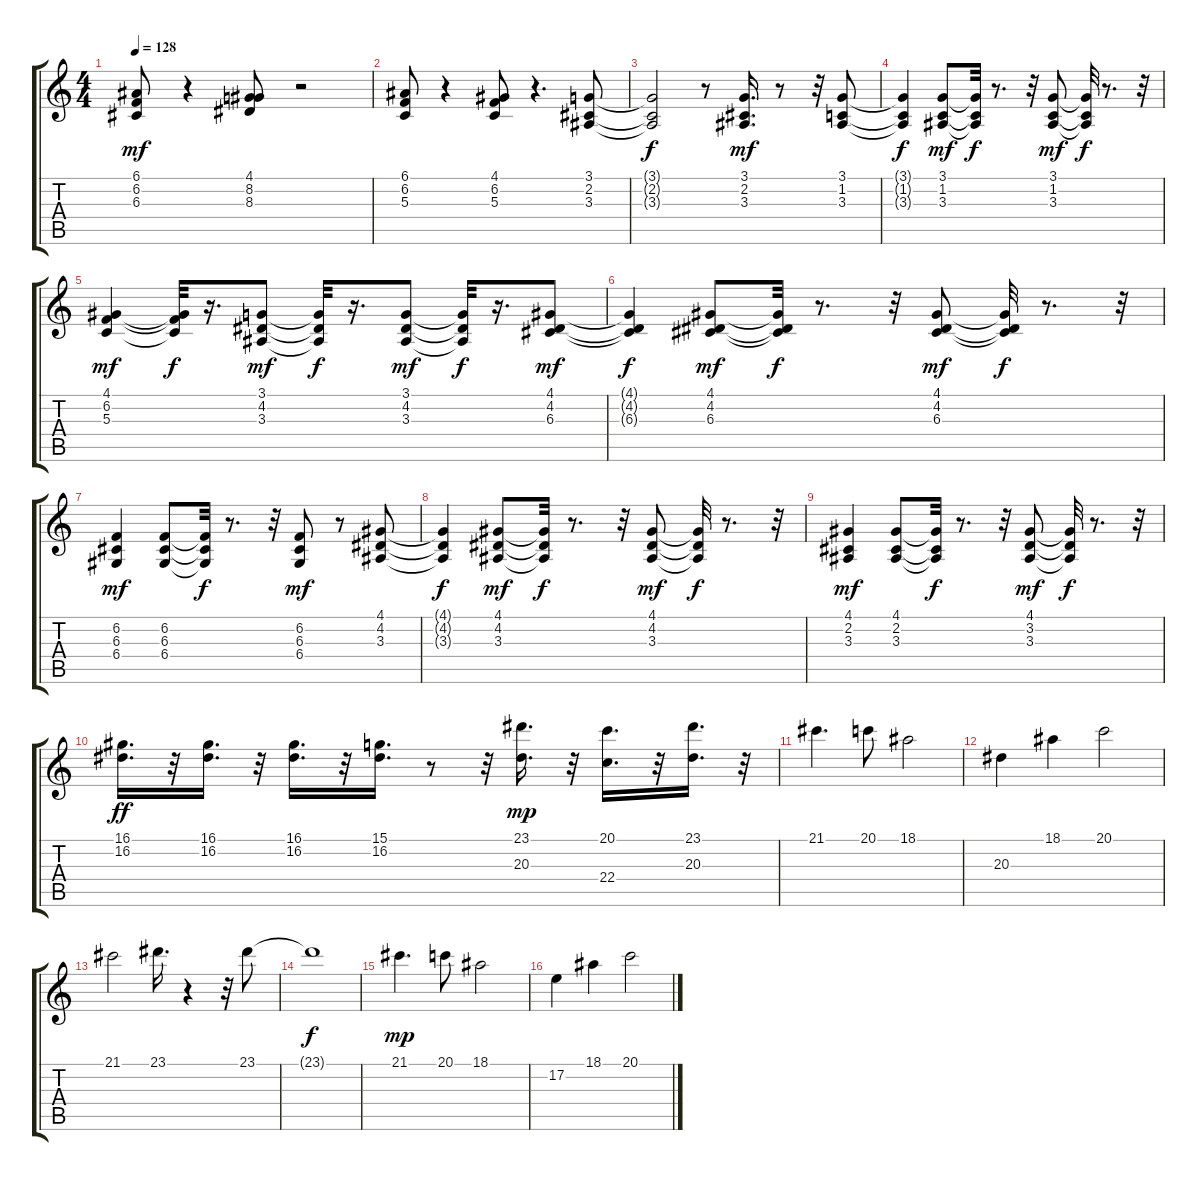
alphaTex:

\track "" {instrument synthstrings1}
\staff {score tabs}
\tuning (E4 B3 G3 D3 A2 E2) {hide}
\ts (4 4)
\tempo 128
\clef g2
\ks c
(6.1 6.2 6.3).8{dy mf} r.4 (4.1 8.2 8.3).8 r.2 |
(6.1 6.2 5.3).8 r.4 (4.1 6.2 5.3).8 r.4{d} (3.1 2.2 3.3).8 |
(3.1{t} 2.2{t} 3.3{t}).2{dy f} r.8 (3.1 2.2 3.3).16{d dy mf} r.8 r.32 (3.1 1.2 3.3).8 |
(3.1{t} 1.2{t} 3.3{t}).4{dy f} (3.1 1.2 3.3).8{dy mf} (3.1{t} 1.2{t} 3.3{t}).32{dy f} r.8{d} r.32 (3.1 1.2 3.3).8{dy mf} (3.1{t} 1.2{t} 3.3{t}).32{dy f} r.8{d} r.32 |
(4.1 6.2 5.3).4{dy mf} (4.1{t} 6.2{t} 5.3{t}).32{dy f} r.16{d} (3.1 4.2 3.3).8{dy mf} (3.1{t} 4.2{t} 3.3{t}).32{dy f} r.16{d} (3.1 4.2 3.3).8{dy mf} (3.1{t} 4.2{t} 3.3{t}).32{dy f} r.16{d} (4.1 4.2 6.3).8{dy mf} |
(4.1{t} 4.2{t} 6.3{t}).4{dy f} (4.1 4.2 6.3).8{dy mf} (4.1{t} 4.2{t} 6.3{t}).32{dy f} r.8{d} r.32 (4.1 4.2 6.3).8{dy mf} (4.1{t} 4.2{t} 6.3{t}).32{dy f} r.8{d} r.32 |
(6.2 6.3 6.4).4{dy mf} (6.2 6.3 6.4).8 (6.2{t} 6.3{t} 6.4{t}).32{dy f} r.8{d} r.32 (6.2 6.3 6.4).8{dy mf} r.8 (4.1 4.2 3.3).8 |
(4.1{t} 4.2{t} 3.3{t}).4{dy f} (4.1 4.2 3.3).8{dy mf} (4.1{t} 4.2{t} 3.3{t}).32{dy f} r.8{d} r.32 (4.1 4.2 3.3).8{dy mf} (4.1{t} 4.2{t} 3.3{t}).32{dy f} r.8{d} r.32 |
(4.1 2.2 3.3).4{dy mf} (4.1 2.2 3.3).8 (4.1{t} 2.2{t} 3.3{t}).32{dy f} r.8{d} r.32 (4.1 3.2 3.3).8{dy mf} (4.1{t} 3.2{t} 3.3{t}).32{dy f} r.8{d} r.32 |
(16.1 16.2).16{d dy ff instrument stringensemble1} r.32 (16.1 16.2).16{d} r.32 (16.1 16.2).16{d} r.32 (15.1 16.2).16{d} r.8 r.32 (23.1 20.3).16{d dy mp} r.32 (20.1 22.4).16{d} r.32 (23.1 20.3).16{d} r.32 |
21.1.4{d} 20.1.8 18.1.2 |
20.3.4 18.1.4 20.1.2 |
21.1.2 23.1.16{d} r.4 r.32 23.1.8 |
23.1{t}.1{dy f} |
21.1.4{d dy mp} 20.1.8 18.1.2 |
17.2.4 18.1.4 20.1.2
